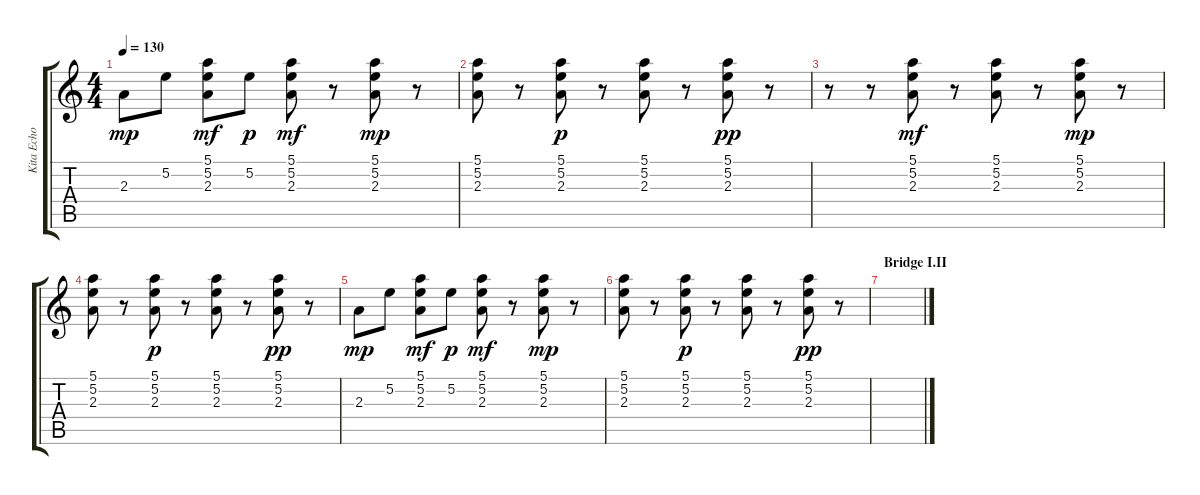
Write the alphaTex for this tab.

\track ("Kita Echo" "Kita Echo") {instrument overdrivenguitar}
\staff {score tabs}
\tuning (E4 B3 G3 D3 A2 E2) {hide}
\ts (4 4)
\tempo 130
\clef g2
\ks c
2.3.8{dy mp} 5.2.8 (5.1 5.2 2.3).8{dy mf} 5.2.8{dy p} (5.1 5.2 2.3).8{dy mf} r.8 (5.1 5.2 2.3).8{dy mp} r.8 |
(5.1 5.2 2.3).8 r.8 (5.1 5.2 2.3).8{dy p} r.8 (5.1 5.2 2.3).8 r.8 (5.1 5.2 2.3).8{dy pp} r.8 |
r.8 r.8 (5.1 5.2 2.3).8{dy mf} r.8 (5.1 5.2 2.3).8 r.8 (5.1 5.2 2.3).8{dy mp} r.8 |
(5.1 5.2 2.3).8 r.8 (5.1 5.2 2.3).8{dy p} r.8 (5.1 5.2 2.3).8 r.8 (5.1 5.2 2.3).8{dy pp} r.8 |
2.3.8{dy mp} 5.2.8 (5.1 5.2 2.3).8{dy mf} 5.2.8{dy p} (5.1 5.2 2.3).8{dy mf} r.8 (5.1 5.2 2.3).8{dy mp} r.8 |
(5.1 5.2 2.3).8 r.8 (5.1 5.2 2.3).8{dy p} r.8 (5.1 5.2 2.3).8 r.8 (5.1 5.2 2.3).8{dy pp} r.8 |
\section ("" "Bridge I.II")
